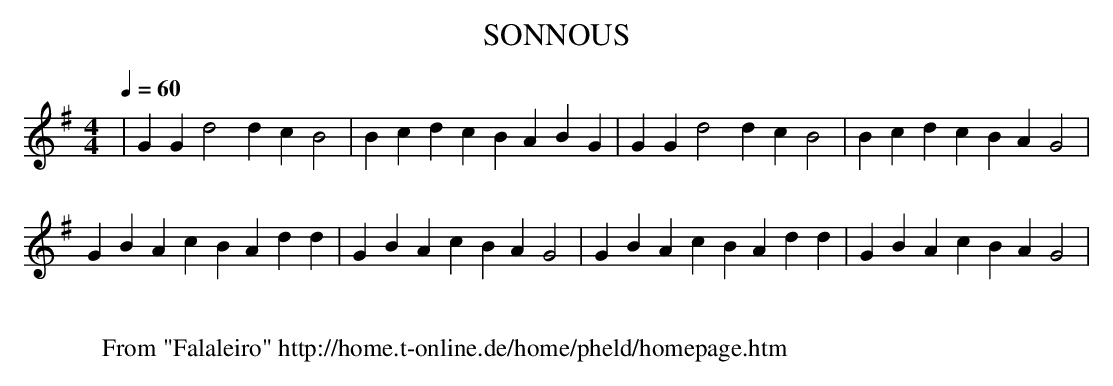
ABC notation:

X:1
T:SONNOUS
M:4/4
L:1/4
Q:1/4=60
K:G
|GGd2 dcB2|Bcdc BABG|GGd2 dcB2|Bcdc BAG2|
GBAc BAdd|GBAc BAG2|GBAc BAdd|GBAc BAG2|
W:
W: From "Falaleiro" http://home.t-online.de/home/pheld/homepage.htm
